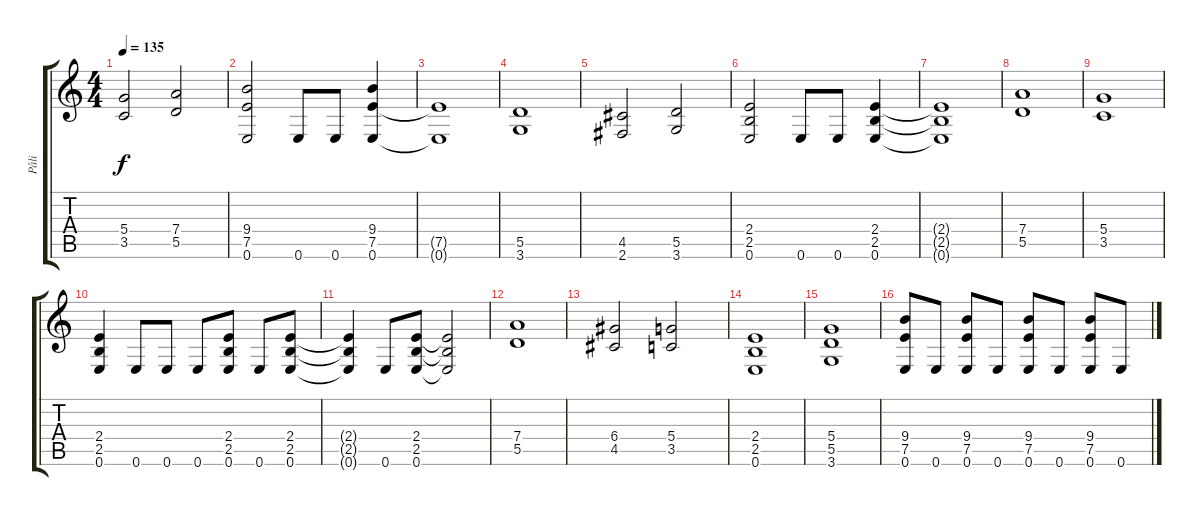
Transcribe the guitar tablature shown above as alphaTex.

\track ("Påli" "Påli") {instrument distortionguitar}
\staff {score tabs}
\tuning (E4 B3 G3 D3 A2 E2) {hide}
\ts (4 4)
\tempo 135
\clef g2
\ks c
(5.4 3.5).2{dy f} (7.4 5.5).2 |
(9.4 7.5 0.6).2 0.6.8 0.6.8 (9.4 7.5 0.6).4 |
(7.5{t} 0.6{t}).1 |
(5.5 3.6).1 |
(4.5 2.6).2 (5.5 3.6).2 |
(2.4 2.5 0.6).2 0.6.8 0.6.8 (2.4 2.5 0.6).4 |
(2.4{t} 2.5{t} 0.6{t}).1 |
(7.4 5.5).1 |
(5.4 3.5).1 |
(2.4 2.5 0.6).4 0.6.8 0.6.8 0.6.8 (2.4 2.5 0.6).8 0.6.8 (2.4 2.5 0.6).8 |
(2.4{t} 2.5{t} 0.6{t}).4 0.6.8 (2.4 2.5 0.6).8 (2.4{t} 2.5{t} 0.6{t}).2 |
(7.4 5.5).1 |
(6.4 4.5).2 (5.4 3.5).2 |
(2.4 2.5 0.6).1 |
(5.4 5.5 3.6).1 |
(9.4 7.5 0.6).8 0.6.8 (9.4 7.5 0.6).8 0.6.8 (9.4 7.5 0.6).8 0.6.8 (9.4 7.5 0.6).8 0.6.8
